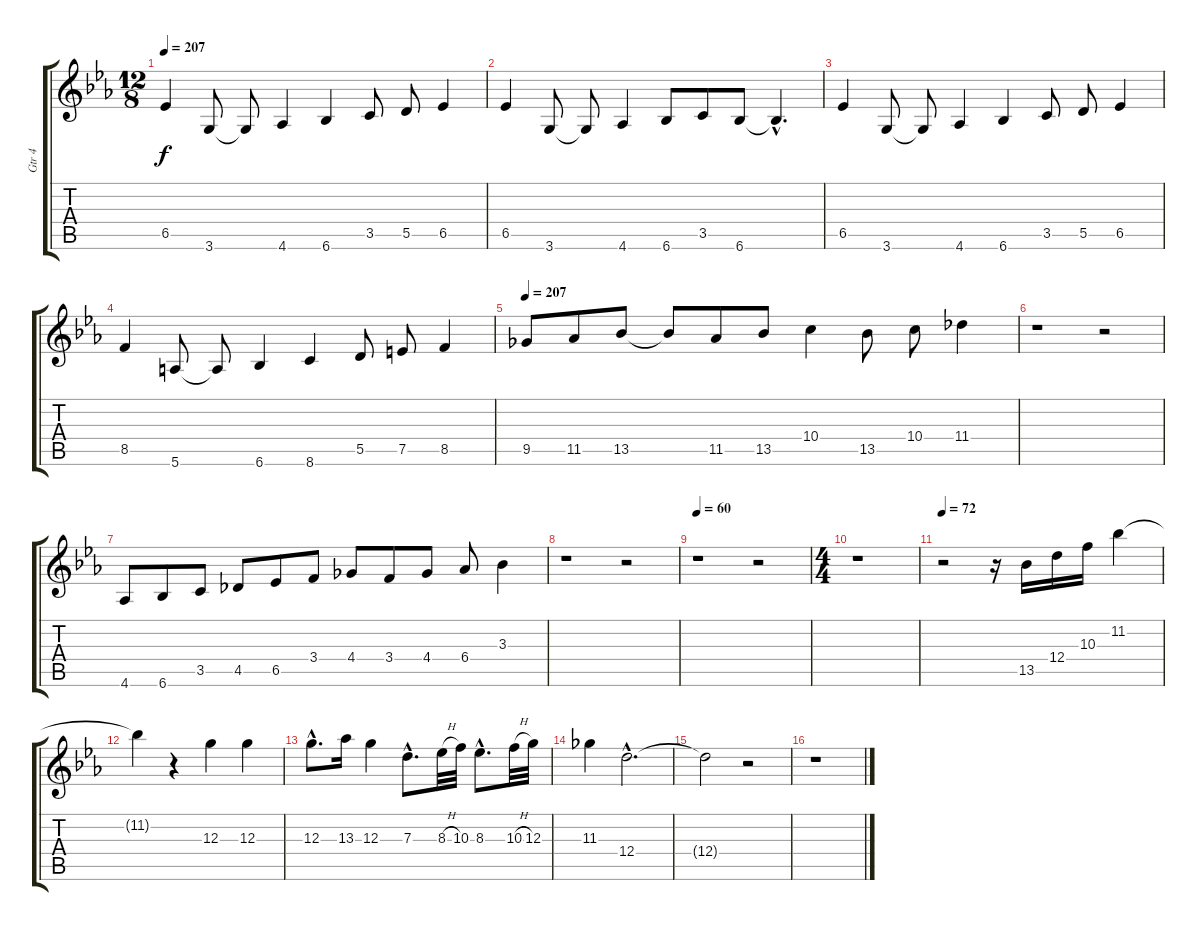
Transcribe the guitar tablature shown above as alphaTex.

\track ("Gtr 4" "Gtr 4") {instrument overdrivenguitar}
\staff {score tabs}
\tuning (E4 B3 G3 D3 A2 E2) {hide}
\ts (12 8)
\tempo 207
\clef g2
\ks eb
6.5.4{dy f} 3.6.8 3.6{t}.8 4.6.4 6.6.4 3.5.8 5.5.8 6.5.4 |
6.5.4 3.6.8 3.6{t}.8 4.6.4 6.6.8 3.5.8 6.6.8 6.6{hac t}.4{d} |
6.5.4 3.6.8 3.6{t}.8 4.6.4 6.6.4 3.5.8 5.5.8 6.5.4 |
8.5.4 5.6.8 5.6{t}.8 6.6.4 8.6.4 5.5.8 7.5.8 8.5.4 |
\tempo 207
9.5.8 11.5.8 13.5.8 13.5{t}.8 11.5.8 13.5.8 10.4.4 13.5.8 10.4.8 11.4.4 |
r.1 r.2 |
4.6.8 6.6.8 3.5.8 4.5.8 6.5.8 3.4.8 4.4.8 3.4.8 4.4.8 6.4.8 3.3.4 |
r.1 r.2 |
\tempo 60
r.1 r.2 |
\ts (4 4)
r.1 |
\tempo 72
r.2 r.16 13.5.16 12.4.16 10.3.16 11.2.4 |
11.2{t}.4 r.4 12.3.4 12.3.4 |
12.3{hac}.8{d} 13.3.16 12.3.4 7.3{hac}.8{d} 8.3{h}.32 10.3.32 8.3{hac}.8{d} 10.3{h}.32 12.3.32 |
11.3.4 12.4{hac}.2{d} |
12.4{t}.2 r.2 |
r.1
